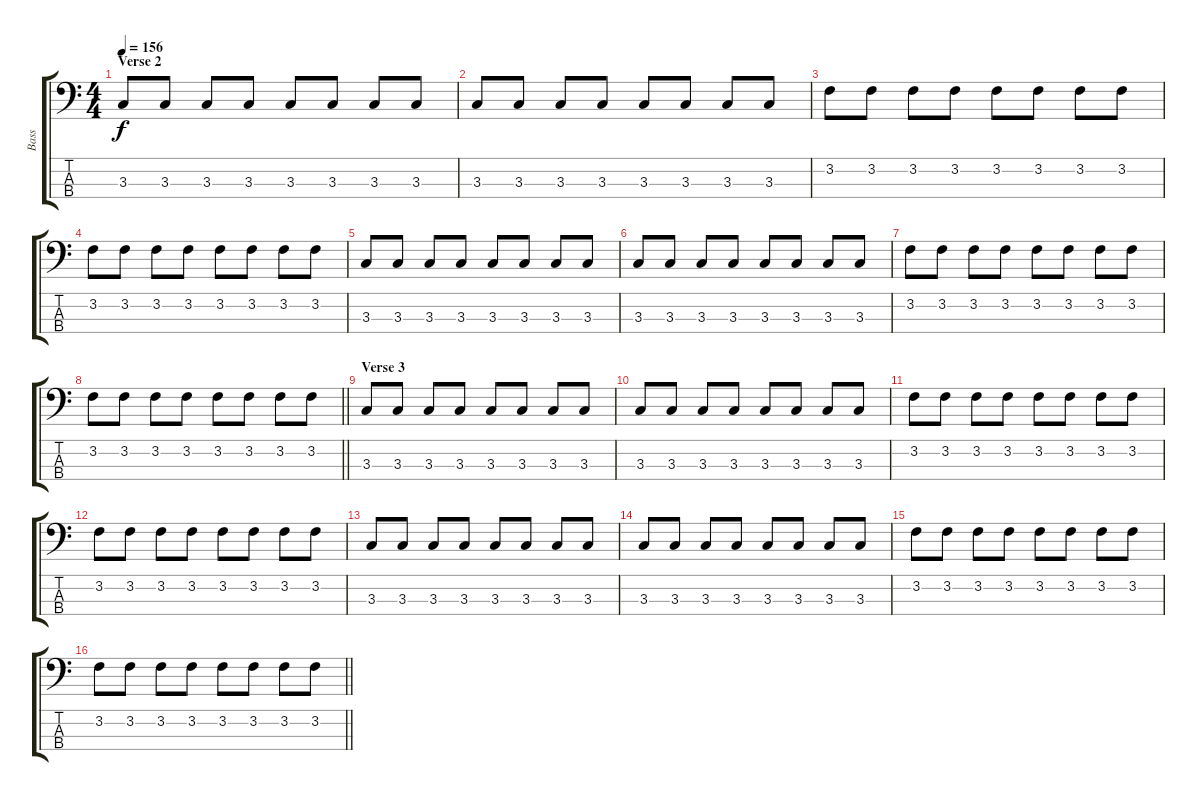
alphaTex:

\track ("Bass" "Bass") {instrument electricbassfinger}
\staff {score tabs}
\tuning (G2 D2 A1 E1) {hide}
\ts (4 4)
\section ("" "Verse 2")
\tempo 156
\clef f4
\ks c
3.3.8{dy f} 3.3.8 3.3.8 3.3.8 3.3.8 3.3.8 3.3.8 3.3.8 |
3.3.8 3.3.8 3.3.8 3.3.8 3.3.8 3.3.8 3.3.8 3.3.8 |
3.2.8 3.2.8 3.2.8 3.2.8 3.2.8 3.2.8 3.2.8 3.2.8 |
3.2.8 3.2.8 3.2.8 3.2.8 3.2.8 3.2.8 3.2.8 3.2.8 |
3.3.8 3.3.8 3.3.8 3.3.8 3.3.8 3.3.8 3.3.8 3.3.8 |
3.3.8 3.3.8 3.3.8 3.3.8 3.3.8 3.3.8 3.3.8 3.3.8 |
3.2.8 3.2.8 3.2.8 3.2.8 3.2.8 3.2.8 3.2.8 3.2.8 |
\barLineRight lightlight
3.2.8 3.2.8 3.2.8 3.2.8 3.2.8 3.2.8 3.2.8 3.2.8 |
\section ("" "Verse 3")
3.3.8 3.3.8 3.3.8 3.3.8 3.3.8 3.3.8 3.3.8 3.3.8 |
3.3.8 3.3.8 3.3.8 3.3.8 3.3.8 3.3.8 3.3.8 3.3.8 |
3.2.8 3.2.8 3.2.8 3.2.8 3.2.8 3.2.8 3.2.8 3.2.8 |
3.2.8 3.2.8 3.2.8 3.2.8 3.2.8 3.2.8 3.2.8 3.2.8 |
3.3.8 3.3.8 3.3.8 3.3.8 3.3.8 3.3.8 3.3.8 3.3.8 |
3.3.8 3.3.8 3.3.8 3.3.8 3.3.8 3.3.8 3.3.8 3.3.8 |
3.2.8 3.2.8 3.2.8 3.2.8 3.2.8 3.2.8 3.2.8 3.2.8 |
\barLineRight lightlight
3.2.8 3.2.8 3.2.8 3.2.8 3.2.8 3.2.8 3.2.8 3.2.8
